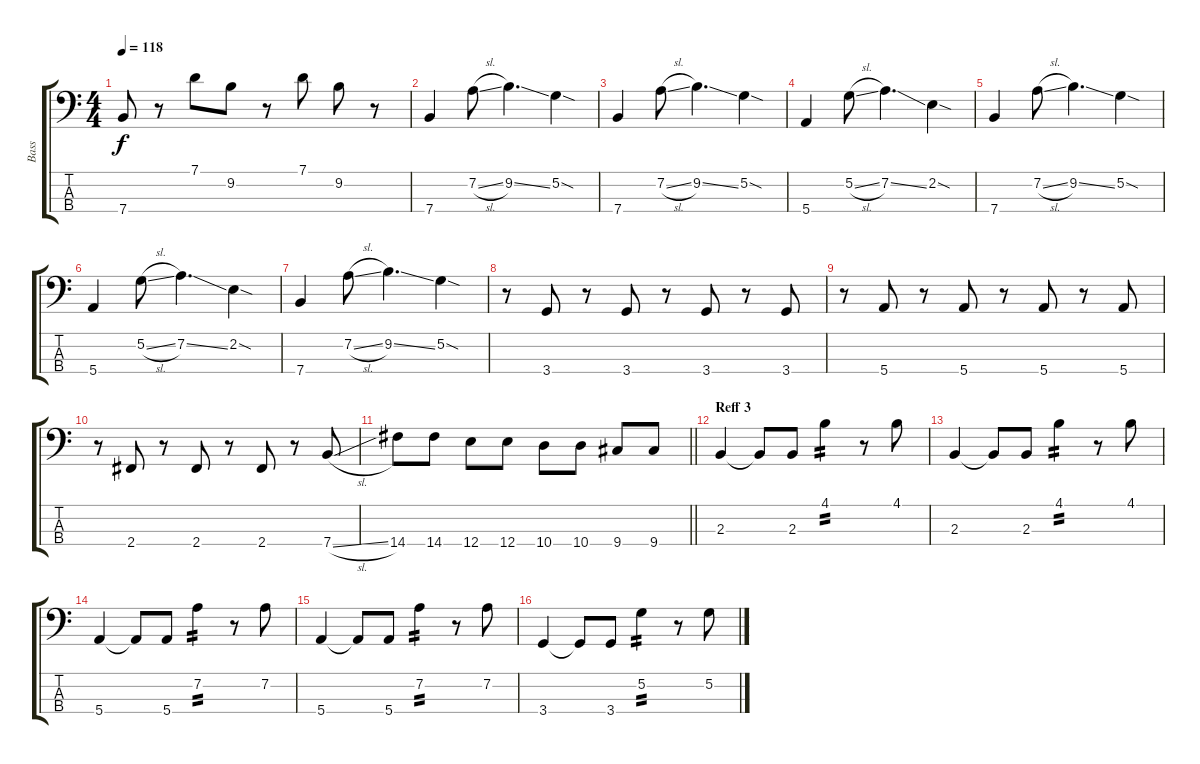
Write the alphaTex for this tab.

\track ("Bass" "Bass") {instrument electricbassfinger}
\staff {score tabs}
\tuning (G2 D2 A1 E1) {hide}
\ts (4 4)
\tempo 118
\clef f4
\ks c
7.4.8{dy f} r.8 7.1.8 9.2.8 r.8 7.1.8 9.2.8 r.8 |
7.4.4 7.2{sl}.8 9.2{ss}.4{d} 5.2{sod}.4 |
7.4.4 7.2{sl}.8 9.2{ss}.4{d} 5.2{sod}.4 |
5.4.4 5.2{sl}.8 7.2{ss}.4{d} 2.2{sod}.4 |
7.4.4 7.2{sl}.8 9.2{ss}.4{d} 5.2{sod}.4 |
5.4.4 5.2{sl}.8 7.2{ss}.4{d} 2.2{sod}.4 |
7.4.4 7.2{sl}.8 9.2{ss}.4{d} 5.2{sod}.4 |
r.8 3.4.8 r.8 3.4.8 r.8 3.4.8 r.8 3.4.8 |
r.8 5.4.8 r.8 5.4.8 r.8 5.4.8 r.8 5.4.8 |
r.8 2.4.8 r.8 2.4.8 r.8 2.4.8 r.8 7.4{sl}.8 |
\barLineRight lightlight
14.4.8 14.4.8 12.4.8 12.4.8 10.4.8 10.4.8 9.4.8 9.4.8 |
\section ("" "Reff 3")
2.3.4 2.3{t}.8 2.3.8 4.1.4{tp 2} r.8 4.1.8 |
2.3.4 2.3{t}.8 2.3.8 4.1.4{tp 2} r.8 4.1.8 |
5.4.4 5.4{t}.8 5.4.8 7.2.4{tp 2} r.8 7.2.8 |
5.4.4 5.4{t}.8 5.4.8 7.2.4{tp 2} r.8 7.2.8 |
3.4.4 3.4{t}.8 3.4.8 5.2.4{tp 2} r.8 5.2.8
